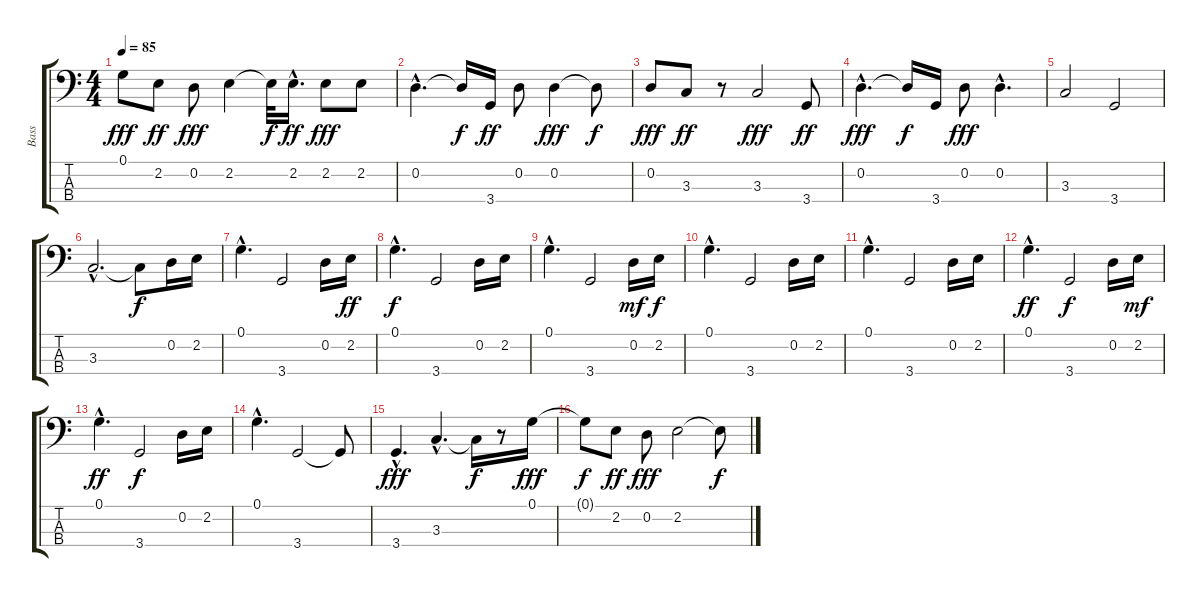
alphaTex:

\track ("Bass" "Bass") {instrument electricbassfinger}
\staff {score tabs}
\tuning (G2 D2 A1 E1) {hide}
\ts (4 4)
\tempo 85
\clef f4
\ks c
0.1.8{dy fff} 2.2.8{dy ff} 0.2.8{dy fff} 2.2.4 2.2{t}.32{dy f} 2.2{hac}.16{d dy ff} 2.2.8{dy fff} 2.2.8 |
0.2{hac}.4{d} 0.2{t}.16{dy f} 3.4.16{dy ff} 0.2.8 0.2.4{dy fff} 0.2{t}.8{dy f} |
0.2.8{dy fff} 3.3.8{dy ff} r.8 3.3.2{dy fff} 3.4.8{dy ff} |
0.2{hac}.4{d dy fff} 0.2{t}.16{dy f} 3.4.16 0.2.8{dy fff} 0.2{hac}.4{d} |
3.3.2 3.4.2 |
3.3{hac}.2{d} 3.3{t}.8{dy f} 0.2.16 2.2.16 |
0.1{hac}.4{d} 3.4.2 0.2.16 2.2.16{dy ff} |
0.1{hac}.4{d dy f} 3.4.2 0.2.16 2.2.16 |
0.1{hac}.4{d} 3.4.2 0.2.16{dy mf} 2.2.16{dy f} |
0.1{hac}.4{d} 3.4.2 0.2.16 2.2.16 |
0.1{hac}.4{d} 3.4.2 0.2.16 2.2.16 |
0.1{hac}.4{d dy ff} 3.4.2{dy f} 0.2.16 2.2.16{dy mf} |
0.1{hac}.4{d dy ff} 3.4.2{dy f} 0.2.16 2.2.16 |
0.1{hac}.4{d} 3.4.2 3.4{t}.8 |
3.4{hac}.4{d dy fff} 3.3{hac}.4{d} 3.3{t}.16{dy f} r.8 0.1.16{dy fff} |
0.1{t}.8{dy f} 2.2.8{dy ff} 0.2.8{dy fff} 2.2.2 2.2{t}.8{dy f}
